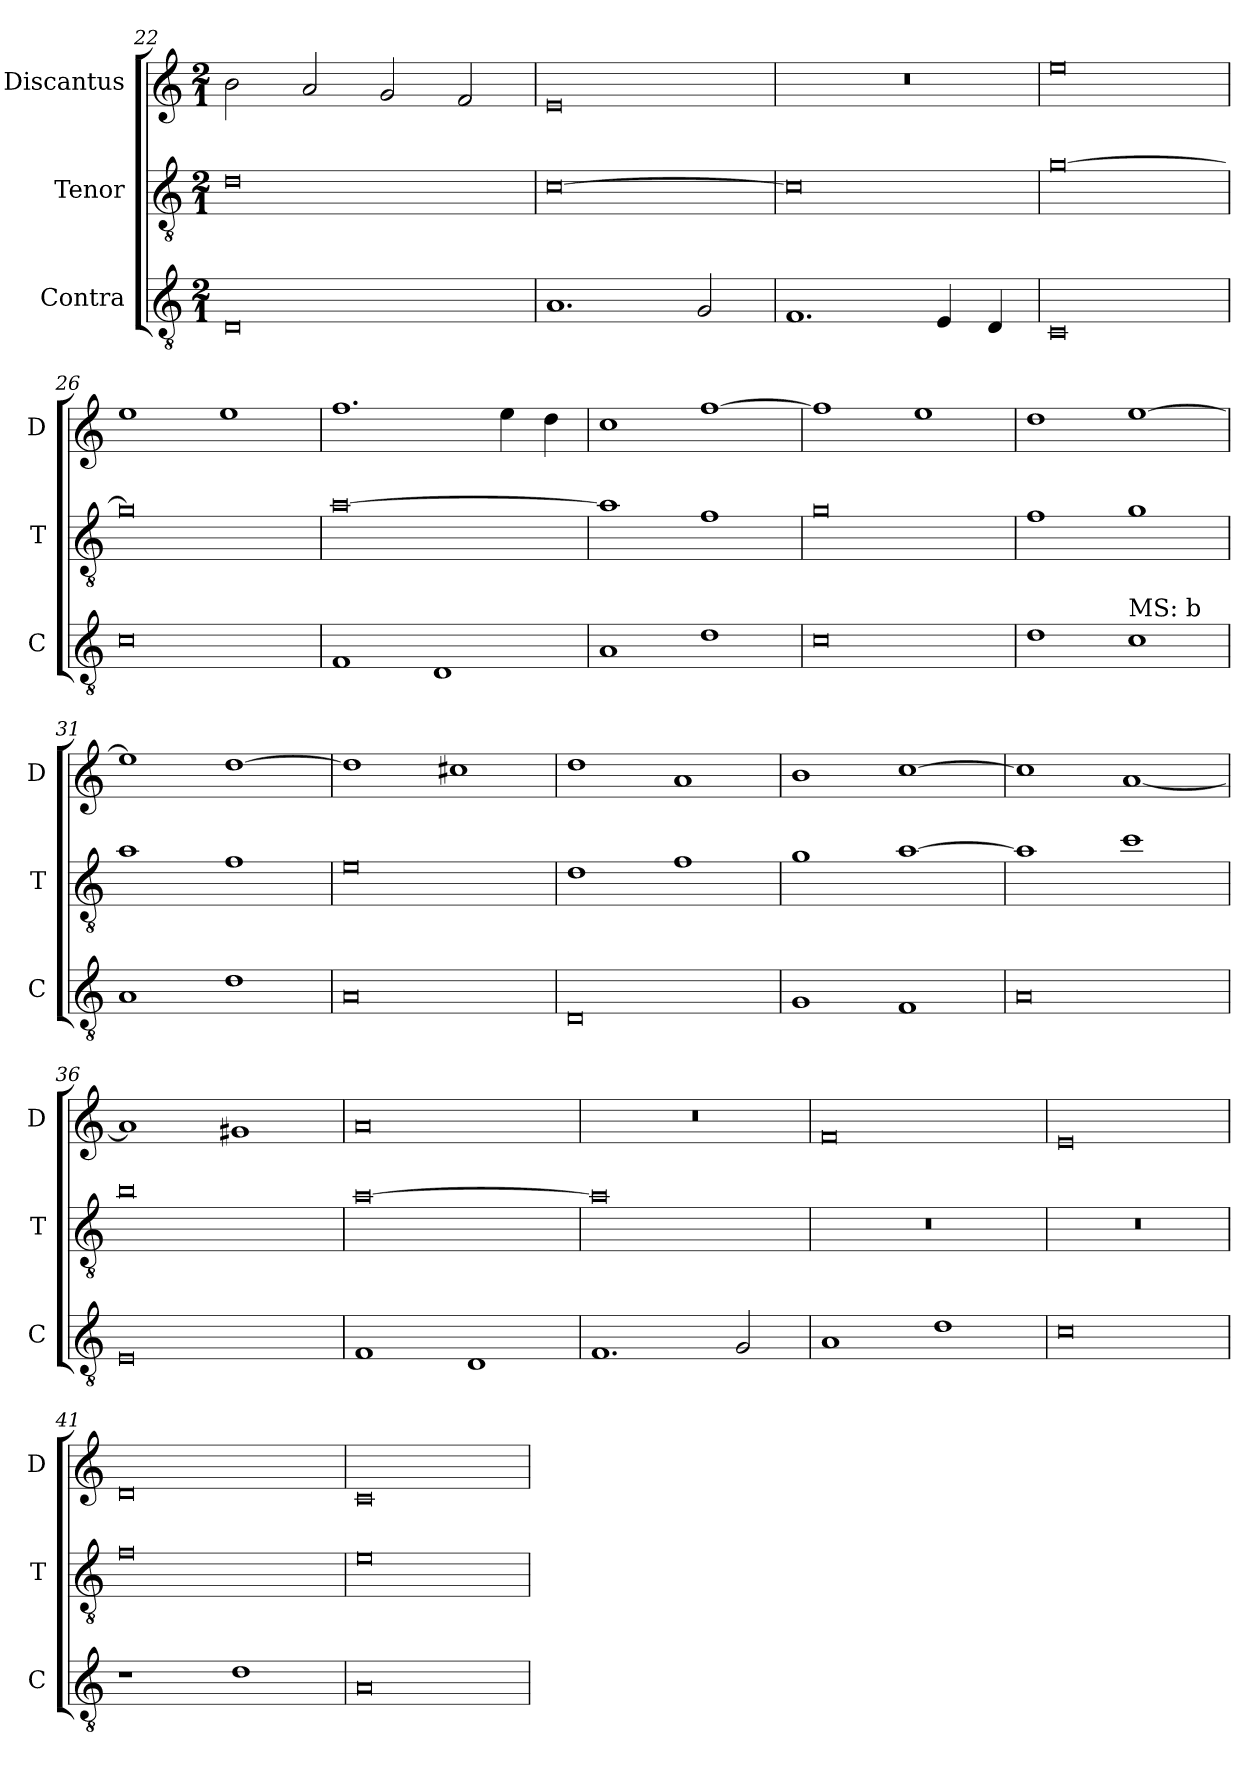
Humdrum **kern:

**kern	**kern	**kern
*part3	*part2	*part1
*staff3	*staff2	*staff1
*I"Contra	*I"Tenor	*I"Discantus
*I'C	*I'T	*I'D
*clefGv2	*clefGv2	*clefG2
*k[]	*k[]	*k[]
*M2/1	*M2/1	*M2/1
=22	=22	=22
0D	0d	2b
.	.	2a
.	.	2g
.	.	2f
=23	=23	=23
1.A	[0c	0e
2G	.	.
=24	=24	=24
1.F	0c]	0r
4E	.	.
4D	.	.
=25	=25	=25
0C	[0g	0ee
=26	=26	=26
0c	0g]	1ee
.	.	1ee
=27	=27	=27
1F	[0a	1.ff
1D	.	.
.	.	4ee
.	.	4dd
=28	=28	=28
1A	1a]	1cc
1d	1f	[1ff
=29	=29	=29
0c	0g	1ff]
.	.	1ee
=30	=30	=30
1d	1f	1dd
!LO:TX:a:t=MS&colon; b	!	!
1c	1g	[1ee
=31	=31	=31
1A	1a	1ee]
1d	1f	[1dd
=32	=32	=32
0A	0e	1dd]
.	.	1cc#X
=33	=33	=33
0D	1d	1dd
.	1f	1a
=34	=34	=34
1G	1g	1b
1F	[1a	[1cc
=35	=35	=35
0A	1a]	1cc]
.	1cc	[1a
=36	=36	=36
0E	0b	1a]
.	.	1g#X
=37	=37	=37
1F	[0a	0a
1D	.	.
=38	=38	=38
1.F	0a]	0r
2G	.	.
=39	=39	=39
1A	0r	0f
1d	.	.
=40	=40	=40
0c	0r	0e
=41	=41	=41
1r	0f	0d
1d	.	.
=42	=42	=42
0A	0e	0c
=	=	=
*-	*-	*-
